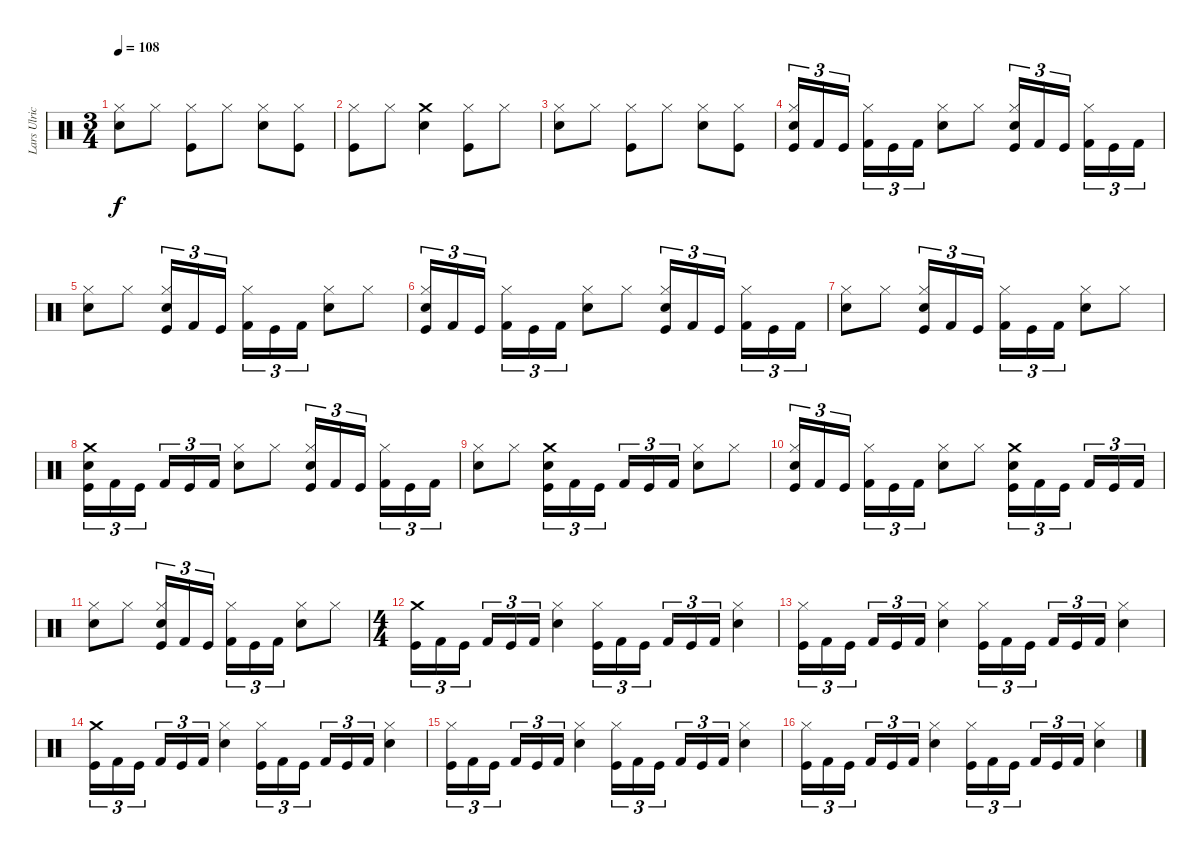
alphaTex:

\track ("Lars Ulrich" "Lars Ulric") {instrument percussion}
\staff {score}
\articulation defaults
\ts (3 4)
\tempo 108
\clef neutral
\ks c
("Snare (hit) 2" "Hi-Hat (closed)").8{dy f} "Hi-Hat (closed)".8 ("Hi-Hat (closed)" "Kick (hit)").8 "Hi-Hat (closed)".8 ("Snare (hit) 2" "Hi-Hat (closed)").8 ("Kick (hit)" "Hi-Hat (closed)").8 |
("Hi-Hat (closed)" "Kick (hit)").8 "Hi-Hat (closed)".8 ("Crash medium (hit)" "Snare (hit) 2").4 ("Hi-Hat (closed)" "Kick (hit)").8 "Hi-Hat (closed)".8 |
("Hi-Hat (closed)" "Snare (hit) 2").8 "Hi-Hat (closed)".8 ("Hi-Hat (closed)" "Kick (hit)").8 "Hi-Hat (closed)".8 ("Hi-Hat (closed)" "Snare (hit) 2").8 ("Kick (hit)" "Hi-Hat (closed)").8 |
("Hi-Hat (closed)" "Snare (hit) 2" "Kick (hit)").16{tu (3 2)} "Kick (hit) 2".16{tu (3 2)} "Kick (hit)".16{tu (3 2) beam splitsecondary} ("Hi-Hat (closed)" "Kick (hit) 2").16{tu (3 2)} "Kick (hit)".16{tu (3 2)} "Kick (hit) 2".16{tu (3 2)} ("Snare (hit) 2" "Hi-Hat (closed)").8 "Hi-Hat (closed)".8 ("Hi-Hat (closed)" "Snare (hit) 2" "Kick (hit)").16{tu (3 2)} "Kick (hit) 2".16{tu (3 2)} "Kick (hit)".16{tu (3 2) beam splitsecondary} ("Hi-Hat (closed)" "Kick (hit) 2").16{tu (3 2)} "Kick (hit)".16{tu (3 2)} "Kick (hit) 2".16{tu (3 2)} |
("Hi-Hat (closed)" "Snare (hit) 2").8 "Hi-Hat (closed)".8 ("Hi-Hat (closed)" "Snare (hit) 2" "Kick (hit)").16{tu (3 2)} "Kick (hit) 2".16{tu (3 2)} "Kick (hit)".16{tu (3 2) beam splitsecondary} ("Hi-Hat (closed)" "Kick (hit) 2").16{tu (3 2)} "Kick (hit)".16{tu (3 2)} "Kick (hit) 2".16{tu (3 2)} ("Snare (hit) 2" "Hi-Hat (closed)").8 "Hi-Hat (closed)".8 |
("Hi-Hat (closed)" "Snare (hit) 2" "Kick (hit)").16{tu (3 2)} "Kick (hit) 2".16{tu (3 2)} "Kick (hit)".16{tu (3 2) beam splitsecondary} ("Hi-Hat (closed)" "Kick (hit) 2").16{tu (3 2)} "Kick (hit)".16{tu (3 2)} "Kick (hit) 2".16{tu (3 2)} ("Snare (hit) 2" "Hi-Hat (closed)").8 "Hi-Hat (closed)".8 ("Hi-Hat (closed)" "Snare (hit) 2" "Kick (hit)").16{tu (3 2)} "Kick (hit) 2".16{tu (3 2)} "Kick (hit)".16{tu (3 2) beam splitsecondary} ("Hi-Hat (closed)" "Kick (hit) 2").16{tu (3 2)} "Kick (hit)".16{tu (3 2)} "Kick (hit) 2".16{tu (3 2)} |
("Hi-Hat (closed)" "Snare (hit) 2").8 "Hi-Hat (closed)".8 ("Hi-Hat (closed)" "Snare (hit) 2" "Kick (hit)").16{tu (3 2)} "Kick (hit) 2".16{tu (3 2)} "Kick (hit)".16{tu (3 2) beam splitsecondary} ("Hi-Hat (closed)" "Kick (hit) 2").16{tu (3 2)} "Kick (hit)".16{tu (3 2)} "Kick (hit) 2".16{tu (3 2)} ("Snare (hit) 2" "Hi-Hat (closed)").8 "Hi-Hat (closed)".8 |
("Crash medium (hit)" "Snare (hit) 2" "Kick (hit)").16{tu (3 2)} "Kick (hit) 2".16{tu (3 2)} "Kick (hit)".16{tu (3 2) beam splitsecondary} "Kick (hit) 2".16{tu (3 2)} "Kick (hit)".16{tu (3 2)} "Kick (hit) 2".16{tu (3 2)} ("Snare (hit) 2" "Hi-Hat (closed)").8 "Hi-Hat (closed)".8 ("Hi-Hat (closed)" "Snare (hit) 2" "Kick (hit)").16{tu (3 2)} "Kick (hit) 2".16{tu (3 2)} "Kick (hit)".16{tu (3 2) beam splitsecondary} ("Hi-Hat (closed)" "Kick (hit) 2").16{tu (3 2)} "Kick (hit)".16{tu (3 2)} "Kick (hit) 2".16{tu (3 2)} |
("Hi-Hat (closed)" "Snare (hit) 2").8 "Hi-Hat (closed)".8 ("Crash medium (hit)" "Snare (hit) 2" "Kick (hit)").16{tu (3 2)} "Kick (hit) 2".16{tu (3 2)} "Kick (hit)".16{tu (3 2) beam splitsecondary} "Kick (hit) 2".16{tu (3 2)} "Kick (hit)".16{tu (3 2)} "Kick (hit) 2".16{tu (3 2)} ("Snare (hit) 2" "Hi-Hat (closed)").8 "Hi-Hat (closed)".8 |
("Hi-Hat (closed)" "Snare (hit) 2" "Kick (hit)").16{tu (3 2)} "Kick (hit) 2".16{tu (3 2)} "Kick (hit)".16{tu (3 2) beam splitsecondary} ("Hi-Hat (closed)" "Kick (hit) 2").16{tu (3 2)} "Kick (hit)".16{tu (3 2)} "Kick (hit) 2".16{tu (3 2)} ("Snare (hit) 2" "Hi-Hat (closed)").8 "Hi-Hat (closed)".8 ("Crash medium (hit)" "Snare (hit) 2" "Kick (hit)").16{tu (3 2)} "Kick (hit) 2".16{tu (3 2)} "Kick (hit)".16{tu (3 2) beam splitsecondary} "Kick (hit) 2".16{tu (3 2)} "Kick (hit)".16{tu (3 2)} "Kick (hit) 2".16{tu (3 2)} |
("Hi-Hat (closed)" "Snare (hit) 2").8 "Hi-Hat (closed)".8 ("Hi-Hat (closed)" "Snare (hit) 2" "Kick (hit)").16{tu (3 2)} "Kick (hit) 2".16{tu (3 2)} "Kick (hit)".16{tu (3 2) beam splitsecondary} ("Hi-Hat (closed)" "Kick (hit) 2").16{tu (3 2)} "Kick (hit)".16{tu (3 2)} "Kick (hit) 2".16{tu (3 2)} ("Snare (hit) 2" "Hi-Hat (closed)").8 "Hi-Hat (closed)".8 |
\ts (4 4)
("Crash medium (hit)" "Kick (hit)").16{tu (3 2)} "Kick (hit) 2".16{tu (3 2)} "Kick (hit)".16{tu (3 2) beam splitsecondary} "Kick (hit) 2".16{tu (3 2)} "Kick (hit)".16{tu (3 2)} "Kick (hit) 2".16{tu (3 2)} ("Snare (hit) 2" "Hi-Hat (closed)").4 ("Hi-Hat (closed)" "Kick (hit)").16{tu (3 2)} "Kick (hit) 2".16{tu (3 2)} "Kick (hit)".16{tu (3 2) beam splitsecondary} "Kick (hit) 2".16{tu (3 2)} "Kick (hit)".16{tu (3 2)} "Kick (hit) 2".16{tu (3 2)} ("Snare (hit) 2" "Hi-Hat (closed)").4 |
("Hi-Hat (closed)" "Kick (hit)").16{tu (3 2)} "Kick (hit) 2".16{tu (3 2)} "Kick (hit)".16{tu (3 2) beam splitsecondary} "Kick (hit) 2".16{tu (3 2)} "Kick (hit)".16{tu (3 2)} "Kick (hit) 2".16{tu (3 2)} ("Snare (hit) 2" "Hi-Hat (closed)").4 ("Hi-Hat (closed)" "Kick (hit)").16{tu (3 2)} "Kick (hit) 2".16{tu (3 2)} "Kick (hit)".16{tu (3 2) beam splitsecondary} "Kick (hit) 2".16{tu (3 2)} "Kick (hit)".16{tu (3 2)} "Kick (hit) 2".16{tu (3 2)} ("Snare (hit) 2" "Hi-Hat (closed)").4 |
("Crash medium (hit)" "Kick (hit)").16{tu (3 2)} "Kick (hit) 2".16{tu (3 2)} "Kick (hit)".16{tu (3 2) beam splitsecondary} "Kick (hit) 2".16{tu (3 2)} "Kick (hit)".16{tu (3 2)} "Kick (hit) 2".16{tu (3 2)} ("Snare (hit) 2" "Hi-Hat (closed)").4 ("Hi-Hat (closed)" "Kick (hit)").16{tu (3 2)} "Kick (hit) 2".16{tu (3 2)} "Kick (hit)".16{tu (3 2) beam splitsecondary} "Kick (hit) 2".16{tu (3 2)} "Kick (hit)".16{tu (3 2)} "Kick (hit) 2".16{tu (3 2)} ("Snare (hit) 2" "Hi-Hat (closed)").4 |
("Hi-Hat (closed)" "Kick (hit)").16{tu (3 2)} "Kick (hit) 2".16{tu (3 2)} "Kick (hit)".16{tu (3 2) beam splitsecondary} "Kick (hit) 2".16{tu (3 2)} "Kick (hit)".16{tu (3 2)} "Kick (hit) 2".16{tu (3 2)} ("Snare (hit) 2" "Hi-Hat (closed)").4 ("Hi-Hat (closed)" "Kick (hit)").16{tu (3 2)} "Kick (hit) 2".16{tu (3 2)} "Kick (hit)".16{tu (3 2) beam splitsecondary} "Kick (hit) 2".16{tu (3 2)} "Kick (hit)".16{tu (3 2)} "Kick (hit) 2".16{tu (3 2)} ("Snare (hit) 2" "Hi-Hat (closed)").4 |
("Hi-Hat (closed)" "Kick (hit)").16{tu (3 2)} "Kick (hit) 2".16{tu (3 2)} "Kick (hit)".16{tu (3 2) beam splitsecondary} "Kick (hit) 2".16{tu (3 2)} "Kick (hit)".16{tu (3 2)} "Kick (hit) 2".16{tu (3 2)} ("Snare (hit) 2" "Hi-Hat (closed)").4 ("Hi-Hat (closed)" "Kick (hit)").16{tu (3 2)} "Kick (hit) 2".16{tu (3 2)} "Kick (hit)".16{tu (3 2) beam splitsecondary} "Kick (hit) 2".16{tu (3 2)} "Kick (hit)".16{tu (3 2)} "Kick (hit) 2".16{tu (3 2)} ("Snare (hit) 2" "Hi-Hat (closed)").4
